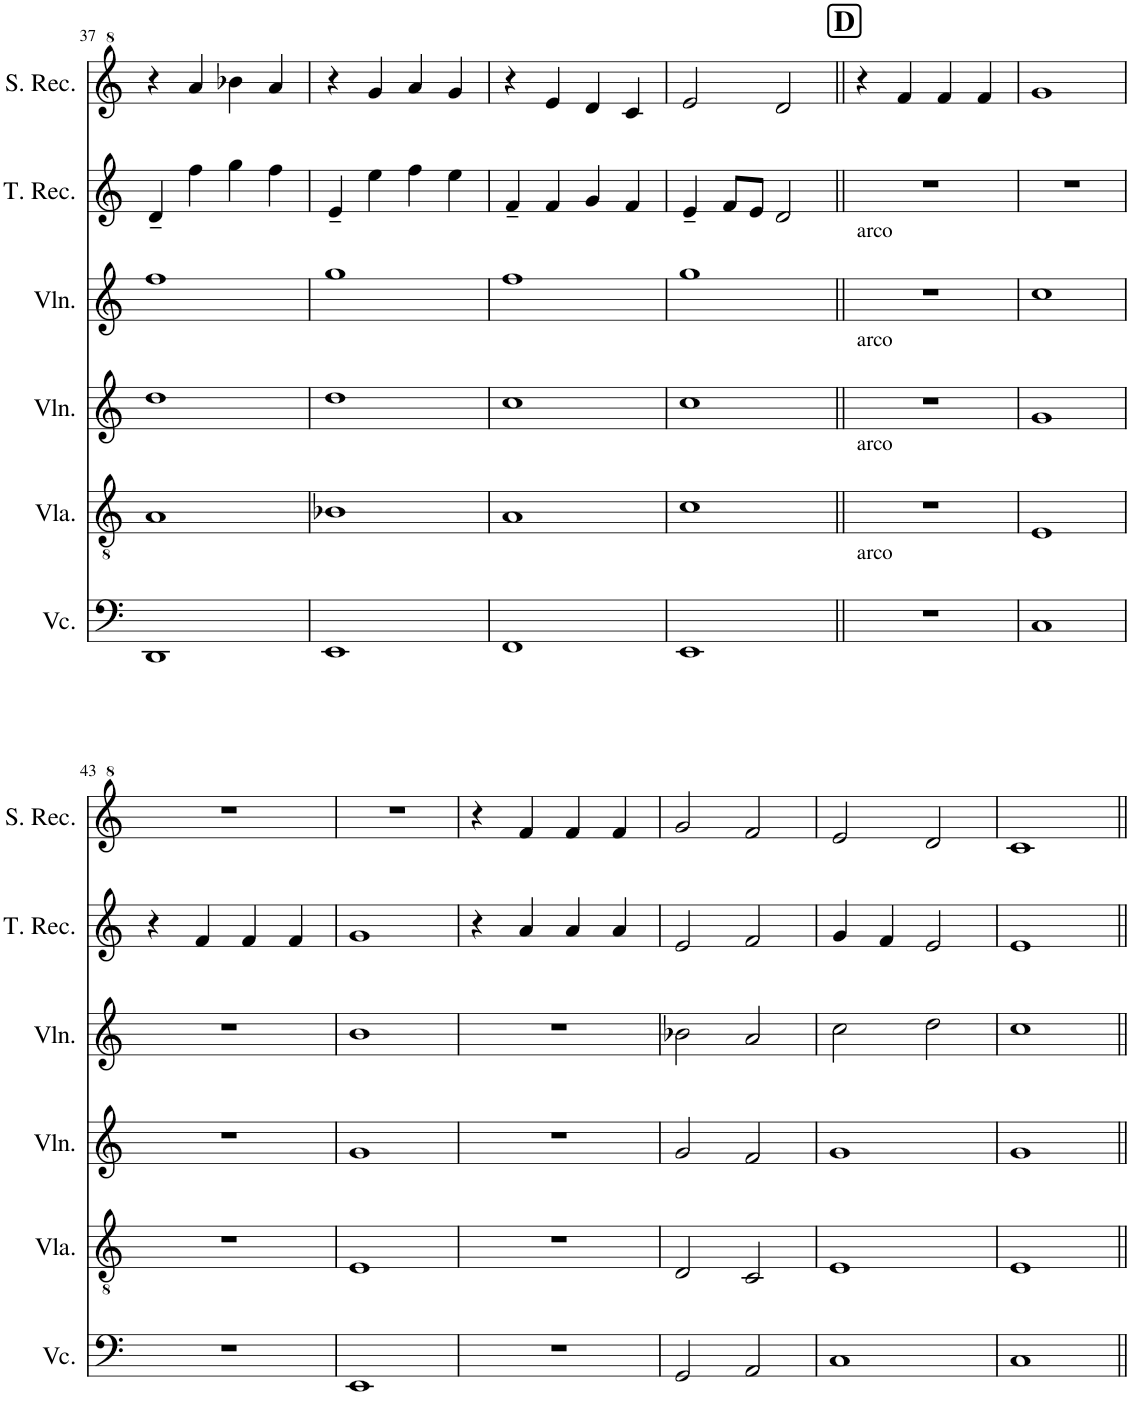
**kern	**kern	**kern	**kern	**kern	**kern
*part6	*part5	*part4	*part3	*part2	*part1
*staff6	*staff5	*staff4	*staff3	*staff2	*staff1
*I"Violoncello	*I"Viola	*I"Violin	*I"Violin	*I"Tenor Recorder	*I"Descant Recorder
*I'Vc.	*I'Vla.	*I'Vln.	*I'Vln.	*I'T. Rec.	*
!!LO:PB:g=z
*clefF4	*clefGv2	*clefG2	*clefG2	*clefG2	*clefG^2
*k[]	*k[]	*k[]	*k[]	*k[]	*k[]
*M2/2	*M2/2	*M2/2	*M2/2	*M2/2	*M2/2
*met(c|)	*met(c|)	*met(c|)	*met(c|)	*met(c|)	*met(c|)
=37	=37	=37	=37	=37	=37
1DD	1A	1dd	1ff	4d~/	4r
.	.	.	.	4ff\	4aa/
.	.	.	.	4gg\	4bb-X\
.	.	.	.	4ff\	4aa/
=38	=38	=38	=38	=38	=38
1EE	1B-X	1dd	1gg	4e~/	4r
.	.	.	.	4ee\	4gg/
.	.	.	.	4ff\	4aa/
.	.	.	.	4ee\	4gg/
=39	=39	=39	=39	=39	=39
1FF	1A	1cc	1ff	4f~/	4r
.	.	.	.	4f/	4ee/
.	.	.	.	4g/	4dd/
.	.	.	.	4f/	4cc/
=40	=40	=40	=40	=40	=40
1EE	1c	1cc	1gg	4e~/	2ee/
.	.	.	.	8f/L	.
.	.	.	.	8e/J	.
.	.	.	.	2d/	2dd/
!!LO:REH:place=s1:a:B:cj:fs=14:t=D
=41||	=41||	=41||	=41||	=41||	=41||
!	!	!	!LO:TX:a:t=arco	!	!
!	!	!LO:TX:a:t=arco	!	!	!
!	!LO:TX:a:t=arco	!	!	!	!
!LO:TX:a:t=arco	!	!	!	!	!
1r	1r	1r	1r	1r	4r
.	.	.	.	.	4ff/
.	.	.	.	.	4ff/
.	.	.	.	.	4ff/
=42	=42	=42	=42	=42	=42
1C	1E	1g	1cc	1r	1gg
!!LO:LB:g=z
=43	=43	=43	=43	=43	=43
1r	1r	1r	1r	4r	1r
.	.	.	.	4f/	.
.	.	.	.	4f/	.
.	.	.	.	4f/	.
=44	=44	=44	=44	=44	=44
1EE	1E	1g	1b	1g	1r
=45	=45	=45	=45	=45	=45
1r	1r	1r	1r	4r	4r
.	.	.	.	4a/	4ff/
.	.	.	.	4a/	4ff/
.	.	.	.	4a/	4ff/
=46	=46	=46	=46	=46	=46
2GG/	2D/	2g/	2b-X\	2e/	2gg/
2AA/	2C/	2f/	2a/	2f/	2ff/
=47	=47	=47	=47	=47	=47
1C	1E	1g	2cc\	4g/	2ee/
.	.	.	.	4f/	.
.	.	.	2dd\	2e/	2dd/
=48	=48	=48	=48	=48	=48
1C	1E	1g	1cc	1e	1cc
=||	=||	=||	=||	=||	=||
*-	*-	*-	*-	*-	*-
